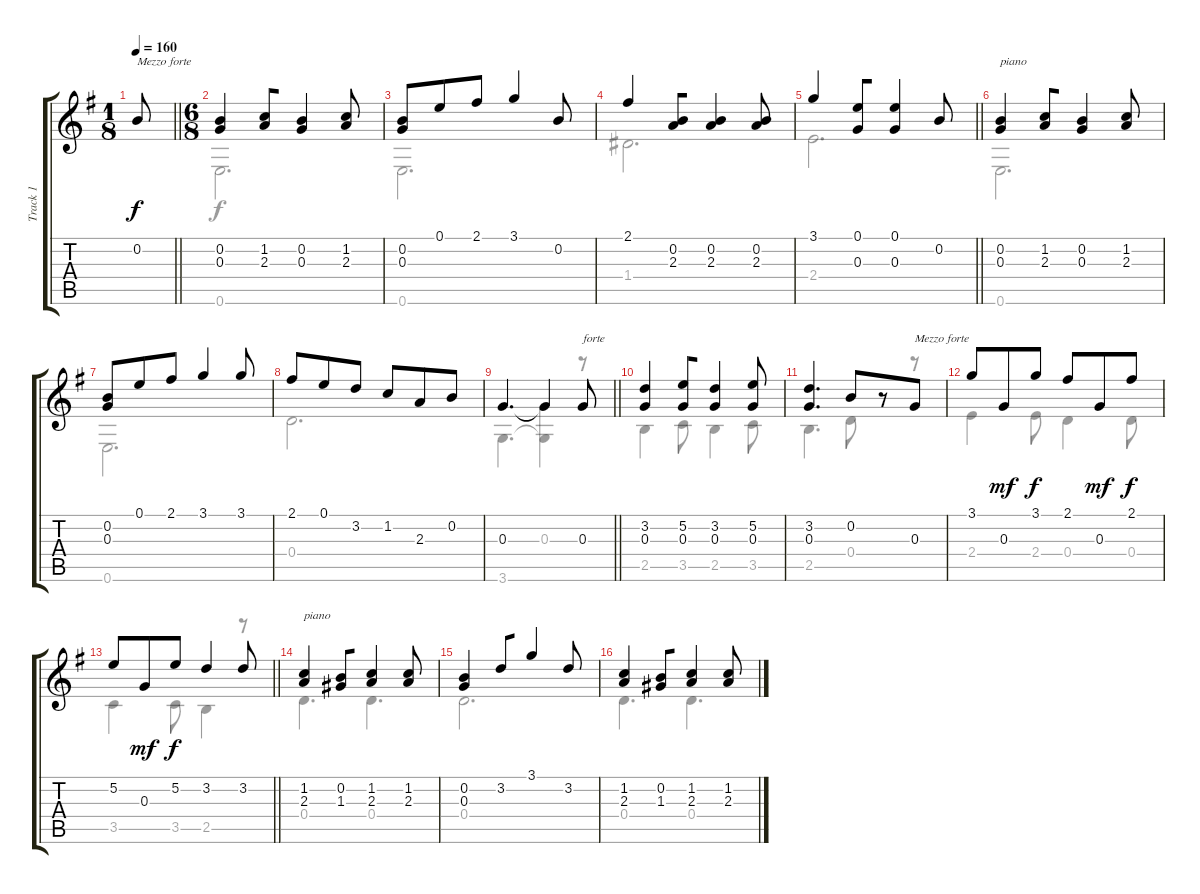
\track ("Track 1" "Track 1") {instrument acousticguitarsteel}
\staff {score tabs}
\tuning (E4 B3 G3 D3 A2 E2) {hide}
\voice
\ts (1 8)
\tempo 160
\clef g2
\barLineRight lightlight
\ks eminor
0.2.8{txt "Mezzo forte" dy f volume 12 instrument acousticguitarsteel beam Up} |
\ts (6 8)
(0.2 0.3).4 (1.2 2.3).8{beam merge} (0.2 0.3).4 (1.2 2.3).8 |
(0.2 0.3).8 0.1.8{beam merge} 2.1.8 3.1.4 0.2.8 |
2.1.4 (0.2 2.3).8{beam merge} (0.2 2.3).4 (0.2 2.3).8 |
\barLineRight lightlight
3.1.4 (0.1 0.3).8{beam merge} (0.1 0.3).4{beam split} 0.2.8 |
(0.2 0.3).4{txt "piano" volume 8} (1.2 2.3).8{beam merge} (0.2 0.3).4 (1.2 2.3).8 |
(0.2 0.3).8 0.1.8{beam merge} 2.1.8 3.1.4 3.1.8 |
2.1.8{volume 12} 0.1.8 3.2.8 1.2.8 2.3.8 0.2.8 |
\barLineRight lightlight
0.3.4{d} 0.3{t}.4 0.3.8{txt "forte" volume 16} |
(3.2 0.3).4 (5.2 0.3).8{beam merge} (3.2 0.3).4 (5.2 0.3).8 |
(3.2 0.3).4{d} 0.2.8{beam merge} r.8 0.3.8{txt "Mezzo forte" volume 12} |
3.1.8 0.3.8{dy mf beam merge} 3.1.8{dy f} 2.1.8 0.3.8{dy mf} 2.1.8{dy f} |
\barLineRight lightlight
5.2.8 0.3.8{dy mf beam merge} 5.2.8{dy f} 3.2.4 3.2.8 |
(1.2 2.3).4{txt "piano" volume 8} (0.2 1.3).8{beam merge} (1.2 2.3).4 (1.2 2.3).8 |
(0.2 0.3).4 3.2.8{beam merge} 3.1.4 3.2.8 |
(1.2 2.3).4 (0.2 1.3).8{beam merge} (1.2 2.3).4 (1.2 2.3).8
\voice
\clef g2
\ottava regular
\simile none
\barLineRight lightlight
\ks eminor
|
0.6.2{d} |
0.6.2{d} |
1.4.2{d} |
\barLineRight lightlight
2.4.2{d} |
0.6.2{d} |
0.6.2{d} |
0.4.2{d} |
\barLineRight lightlight
3.6.4{d} (0.3 3.6{t}).4 r.8 |
2.5.4 3.5.8 2.5.4 3.5.8 |
2.5.4{d} 0.4.8 r.8 r.8 |
2.4.4 2.4.8 0.4.4 0.4.8 |
\barLineRight lightlight
3.5.4 3.5.8 2.5.4 r.8 |
0.4.4{d} 0.4.4{d} |
0.4.2{d} |
0.4.4{d} 0.4.4{d}
